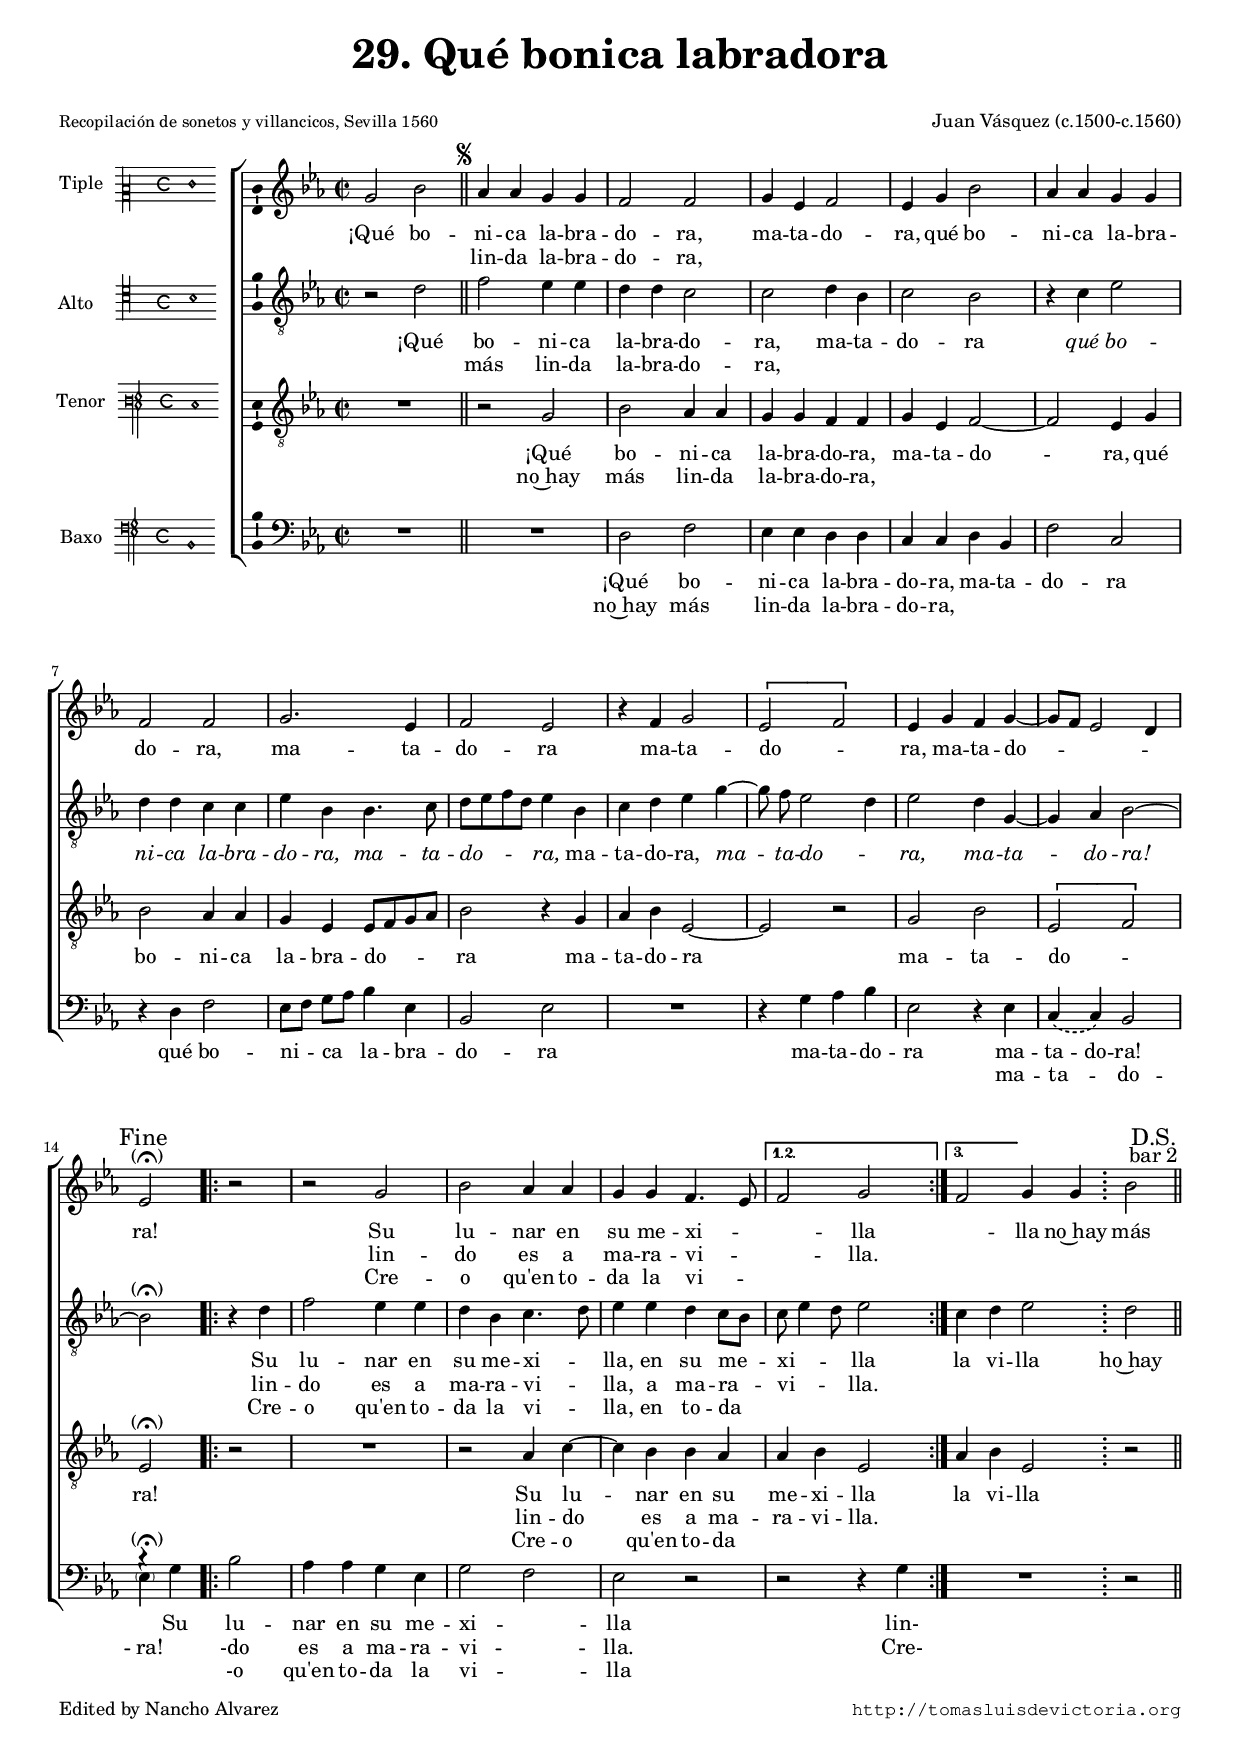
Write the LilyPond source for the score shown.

\version "2.22.0"

#(set-default-paper-size "a4")
#(set-global-staff-size 16.1)
#(ly:set-option 'point-and-click #f)
%mobile -s13.7 -i2.6

italicas=\override LyricText.font-shape = #'italic
rectas=\override LyricText.font-shape = #'upright
ss=\once \set suggestAccidentals = ##t
incipitwidth = 17
mtempo={\tempo 4 = 100}
mtempob={\tempo 4 = 50}
pfermata=\markup{\hspace #-1 \concat{"(" \smaller \musicglyph "scripts.ufermata" ")"}}
mt=#(define-music-function (offset) (number?) ; move lyric text
      #{ \once \override LyricText.X-offset = -$offset #})

htitle="Qué bonica labradora"
hcomposer="Vásquez"

\header {
	title=\markup{\fontsize #3 "29. Qué bonica labradora"}
	%subtitle=\markup{""}
	subsubtitle=" "
%	subsubtitle=\markup{\null \vspace #1 }
        composer = \markup{"Juan Vásquez (c.1500-c.1560)"}
        pdfauthor=\composer
        %opus="(-)"
	poet=\markup{\smaller "Recopilación de sonetos y villancicos, Sevilla 1560"} 
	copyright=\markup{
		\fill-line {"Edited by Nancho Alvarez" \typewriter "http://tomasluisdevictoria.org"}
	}
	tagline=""
}

global={\key c \major \time 2/2
        \skip 1
        \bar "||"
        \mark \markup{\smaller \smaller \smaller \musicglyph "scripts.segno"}
        \skip 1*12
        \once \override Score.RehearsalMark.self-alignment-X=#left
        \mark \markup{"Fine"}
        \skip 2
        \repeat volta 3 {\skip 2 \skip 1*3 }
        \alternative {{\skip 1}{\skip 2}}
        
        \skip 2
        \once \override Score.TimeSignature.stencil = ##f
        \time 2/4
        \bar ";"
        \skip 2
        \override Score.RehearsalMark.self-alignment-X=#right
        \mark \markup{\center-column{"D.S." \smaller "bar 2"}}
        \bar "||"
}


cantus=\relative c'{
	e2 g
	f4 f e e
	d2 d
	e4 c d2
	c4 e g2
	f4 f e e
	d2 d
	e2. c4
	d2 c
	r4 d e2
	\[c2 d\]
	c4 e d e ~
	e8[ d] c2 b4
	c2^\pfermata r
	r e
	g f4 f
	e e d4. c8
	d2 e
	
	d2 e4 e
	g2
}

altus=\relative c'{
	r2 b
	d c4 c
	b b a2
	a b4 g
	a2 g
	r4 a c2
	b4 b a a
	c4 g g4. a8 % orig. sobra un sol negra
	b8[ c d b] c4 g
	a b c e ~
	e8 d c2 b4
	c2 b4 e, ~
	e4 f g2 ~
	g2^\pfermata r4 b
	d2 c4 c
	b4 g a4. b8
	c4 c b a8[ g]
	a8 c4 b8 c2
	
	a4 b c2
	b2
}

tenor=\relative c{
	R1
	r2 e
	g f4 f
	e e d d
	e c d2 ~
	d c4 e
	g2 f4 f
	e c c8[ d e f]
	g2 r4 e
	f g c,2 ~
	c r 
	e g
	\[c, d\]
	c2^\pfermata r
	R1
	r2 f4 a ~
	a4 g g f
	f4 g c,2
	
	f4 g c,2
	r2
}

bassus=\relative c{
	R1*2
	b2 d
	c4 c b b
	a a b g
	d'2 a
	r4 b d2
	c8[ d] e[ f] g4 c,
	g2 c
	R1
	r4 e f g
	c,2 r4 c
	\phrasingSlurDashed
	a4\( a\) g2
	<<{\voiceOne g'4\rest^\pfermata }
	  \new Voice {\voiceTwo \parenthesize c,4 }
	>>
	\oneVoice
	e4
	  g2
	f4 f e c
	e2 d
	c r
	r2 r4 e
	
	R1
	r2
}

textocantus=\lyricmode{
¡Qué bo -- ni -- ca la -- bra -- do -- ra,
ma -- ta -- do -- ra,
qué bo -- ni -- ca la -- bra -- do -- ra,
ma -- ta -- do -- ra
ma -- ta -- do -- _ ra,
ma -- ta -- do -- _ _ ra!
Su lu -- nar en su me -- xi -- _ _ lla
"  " -- lla no~hay más
}
textocantusb=\lyricmode{
_ _ 
lin -- da la -- bra -- do -- ra,
"  " _ _ _ _ _ _ _ _ _ _ _ 
_ _ _ _ _ _ _ _ _ _ _ _ _ _ _ 
lin -- do es a ma -- ra -- vi -- _ _ lla.
}
textocantusc=\lyricmode{
_ _ 
_ _ _ _ _ _ _ _ _ _ _ _ _ _ _ _ _ _ 
_ _ _ _ _ _ _ _ _ _ _ _ _ _ _ 
Cre -- o qu'en to -- da la vi -- _ "  "
}

textoaltus=\lyricmode{
¡Qué bo -- ni -- ca la -- bra -- do -- ra,
ma -- ta -- do -- ra
\italicas
qué bo -- ni -- ca la -- bra -- do -- ra,
ma -- ta -- do -- ra,
\rectas
ma -- ta -- do -- ra,
\italicas
ma -- ta -- do -- _ ra,
ma -- ta -- do -- ra!
\rectas
Su lu -- nar en su me -- xi -- _ lla,
en su me -- xi -- _ _ lla
la vi -- lla ho~hay
}
textoaltusb=\lyricmode{
_ más lin -- da la -- bra -- do -- ra,
"  " _ _ _ _ _ _ _ _ _ _ _ _ _ 
_ _ _ _ _ _ _ _ _ _ _ _ _ _ _ 
lin -- do es a ma -- ra -- vi -- _ lla,
a ma -- ra -- vi -- _ _ lla.
}
textoaltusc=\lyricmode{
_ _ _ _ _ _ _ _ _ _ _ _ _ _ _ _ _ _ 
_ _ _ _ _ _ _ _ _ _ _ _ _ _ _ _ _ _ _ 
Cre -- o qu'en to -- da la vi -- _ lla,
en to -- da 
}

textotenor=\lyricmode{
¡Qué bo -- ni -- ca la -- bra -- do -- ra,
ma -- ta -- do -- ra,
qué bo -- ni -- ca la -- bra -- do -- ra
ma -- ta -- do -- ra
ma -- ta -- do -- _ ra!
Su lu -- nar en su me -- xi -- lla
la vi -- lla
}
textotenorb=\lyricmode{
no~hay más lin -- da la -- bra -- do -- ra,
"  " _ _ _ _ _ _ _ _ 
_ _ _ _ _ _ _ _ _ _ _ _ 
lin -- do es a ma -- ra -- vi -- lla.
}
textotenorc=\lyricmode{
"  " _ _ _ _ _ _ _ _ _ _ _ _ 
_ _ _ _ _ _ _ _ _ _ _ _ _ _ _ _ 
Cre -- o qu'en to -- da  
}

textobassus=\lyricmode{
¡Qué bo -- ni -- ca la -- bra -- do -- ra,
ma -- ta -- do -- ra
qué bo -- ni -- ca la -- bra -- do -- ra
ma -- ta -- do -- ra
ma -- ta -- do -- ra!
Su lu -- nar en su me -- xi -- _ lla
lin-
}
textobassusb=\lyricmode{
no~hay más lin -- da la -- bra -- do -- ra,
"  " _ _ _ _ _ _ _ _ _ 
_ _ _ _ _ _ 
ma -- ta -- _ do -- \mt #4 ra!
-do es a ma -- ra -- vi -- _ lla.
Cre-
}
textobassusc=\lyricmode{
_ _ _ _ _ _ _ _ _ _ _ _ 
_ _ _ _ _ _ _ _ _ _ _ _ 
_ _ _ _ _ 
-o qu'en to -- da la vi -- _ lla
}


incipitcantus=\markup{
	\score{
		{ 
		\set Staff.instrumentName="Tiple  "
		\override NoteHead.style = #'neomensural
		\override Staff.TimeSignature.style = #'neomensural
		\cadenzaOn 
		\clef "petrucci-c2"
		\key c \major
		\time 4/4
		e'1
		} 

	\layout { line-width=\incipitwidth indent = 0 }
	}
}

incipitaltus=\markup{
	\score{
		{ 
		\set Staff.instrumentName="Alto    "
		\override NoteHead.style = #'neomensural 
		\override Staff.TimeSignature.style = #'neomensural
		\cadenzaOn 
		\clef "petrucci-c4"
		\key c \major
		\time 4/4
                b1
		} 
	\layout { line-width=\incipitwidth indent = 0 }
	}
}


incipittenor=\markup{
	\score{
		{ 
		\set Staff.instrumentName="Tenor  "
		\override NoteHead.style = #'neomensural 
		\override Staff.TimeSignature.style = #'neomensural
		\cadenzaOn 
		\clef "petrucci-f3"
		\key c \major
		\time 4/4
                e1
		} 
	\layout { line-width=\incipitwidth indent=0 }
	}
}

incipitbassus=\markup{
	\score{
		{ 
		\set Staff.instrumentName="Baxo  "
		\override NoteHead.style = #'neomensural
		\override Staff.TimeSignature.style = #'neomensural
		\cadenzaOn 
		\clef "petrucci-f4"
		\key c \major
		\time 4/4
                b,1
		} 
	\layout { line-width=\incipitwidth indent = 0 }
	}
}

%\layout {
%       \context {\Voice
%               \remove Ligature_bracket_engraver
%               \consists Mensural_ligature_engraver
%       }
%       line-width=\incipitwidth
%       indent = 0
%}

\score {\transpose c' ees'{
\new ChoirStaff<<

	\new Staff <<\global
	\new Voice="v1" {
		\set Staff.instrumentName=\incipitcantus
		\clef "treble"
		\cantus }
	\new Lyrics \lyricsto "v1" {\textocantus }
	\new Lyrics \lyricsto "v1" {\textocantusb }
	\new Lyrics \lyricsto "v1" {\textocantusc }
	>>

	\new Staff <<\global
	\new Voice="v2" {
		\set Staff.instrumentName=\incipitaltus
		\clef "G_8"
		\altus }
	\new Lyrics \lyricsto "v2" {\textoaltus }
	\new Lyrics \lyricsto "v2" {\textoaltusb }
	\new Lyrics \lyricsto "v2" {\textoaltusc }
	>>
	
	\new Staff <<\global
	\new Voice="v3" {
		\set Staff.instrumentName=\incipittenor
		\clef "G_8"
		\tenor }
	\new Lyrics \lyricsto "v3" {\textotenor }
	\new Lyrics \lyricsto "v3" {\textotenorb }
	\new Lyrics \lyricsto "v3" {\textotenorc }
	>>

	\new Staff <<\global
	\new Voice="v4" {
		\set Staff.instrumentName=\incipitbassus
		\clef "bass"
		\bassus }
	\new Lyrics \lyricsto "v4" {\textobassus }
	\new Lyrics \lyricsto "v4" {\textobassusb }
	\new Lyrics \lyricsto "v4" {\textobassusc }
	>>
	
>>

	} % transpose

\layout{ 
	\context {\Lyrics 
		\override VerticalAxisGroup.staff-affinity = #UP
		\override VerticalAxisGroup.nonstaff-relatedstaff-spacing =
			#'((basic-distance . 0) (minimum-distance . 0) (padding . 1))
		\override LyricText.font-size = #1.2
		\override LyricHyphen.minimum-distance = #0.5
	}
	\context {\Score 
		tempoHideNote = ##t
		\override BarNumber.padding = #2 
	}
	\context {\Voice 
		%melismaBusyProperties = #'()
		autoBeaming = ##f
	}
	\context {\Staff 
                %\RemoveEmptyStaves
                %\override VerticalAxisGroup.remove-first = ##t
		\override VerticalAxisGroup.staff-staff-spacing =
			#'((basic-distance . 11) (minimum-distance . 0) (padding . 1))
		\consists Ambitus_engraver 
		\override LigatureBracket.padding = #1
	}
}

%\midi { \mtempo }

}


\paper{
	evenHeaderMarkup=\markup  \fill-line { \fromproperty #'page:page-number-string \htitle \hcomposer }
	oddHeaderMarkup= \markup  \fill-line { \on-the-fly #not-first-page \hcomposer \on-the-fly #not-first-page \htitle \on-the-fly #not-first-page \fromproperty #'page:page-number-string }
	%system-count=20
	%page-count = 8
	systems-per-page = 3
	ragged-last-bottom = ##f
	indent=3.1\cm
	system-system-spacing =
	#'((basic-distance . 19) (minimum-distance . 0) (padding . 5))
	top-system-spacing = % header
	#'((basic-distance . 9) (minimum-distance . 0) (padding . 0))
	last-bottom-spacing = % footer
	#'((basic-distance . 15) (minimum-distance . 0) (padding . 0))
	markup-system-spacing.padding = #1.5
}



